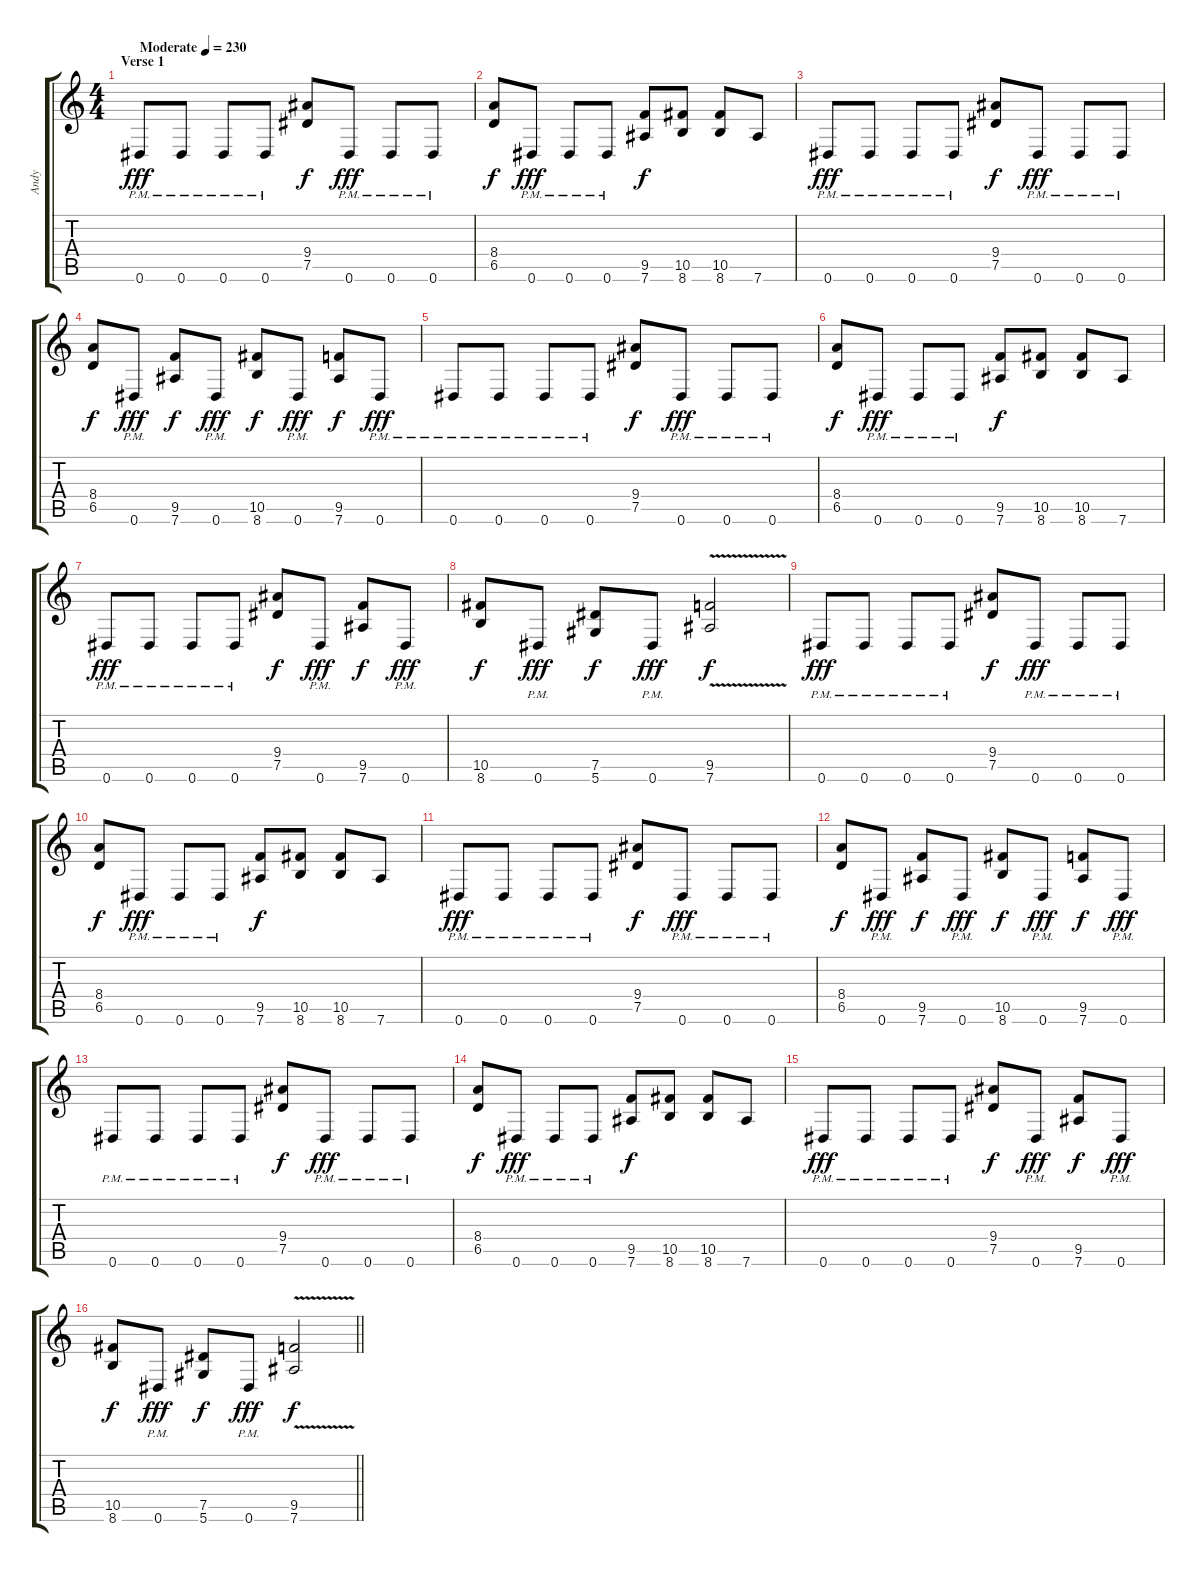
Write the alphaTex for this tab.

\track ("Andy" "Andy") {instrument distortionguitar}
\staff {score tabs}
\tuning (Eb4 Bb3 Gb3 Db3 Ab2 Eb2) {hide}
\ts (4 4)
\section ("" "Verse 1")
\tempo (230 "Moderate")
\clef g2
\ks c
0.6{pm}.8{dy fff instrument distortionguitar} 0.6{pm}.8 0.6{pm}.8 0.6{pm}.8 (9.4 7.5).8{dy f} 0.6{pm}.8{dy fff} 0.6{pm}.8 0.6{pm}.8 |
(8.4 6.5).8{dy f} 0.6{pm}.8{dy fff} 0.6{pm}.8 0.6{pm}.8 (9.5 7.6).8{dy f} (10.5 8.6).8 (10.5 8.6).8 7.6.8 |
0.6{pm}.8{dy fff} 0.6{pm}.8 0.6{pm}.8 0.6{pm}.8 (9.4 7.5).8{dy f} 0.6{pm}.8{dy fff} 0.6{pm}.8 0.6{pm}.8 |
(8.4 6.5).8{dy f} 0.6{pm}.8{dy fff} (9.5 7.6).8{dy f} 0.6{pm}.8{dy fff} (10.5 8.6).8{dy f} 0.6{pm}.8{dy fff} (9.5 7.6).8{dy f} 0.6{pm}.8{dy fff} |
0.6{pm}.8 0.6{pm}.8 0.6{pm}.8 0.6{pm}.8 (9.4 7.5).8{dy f} 0.6{pm}.8{dy fff} 0.6{pm}.8 0.6{pm}.8 |
(8.4 6.5).8{dy f} 0.6{pm}.8{dy fff} 0.6{pm}.8 0.6{pm}.8 (9.5 7.6).8{dy f} (10.5 8.6).8 (10.5 8.6).8 7.6.8 |
0.6{pm}.8{dy fff} 0.6{pm}.8 0.6{pm}.8 0.6{pm}.8 (9.4 7.5).8{dy f} 0.6{pm}.8{dy fff} (9.5 7.6).8{dy f} 0.6{pm}.8{dy fff} |
(10.5 8.6).8{dy f} 0.6{pm}.8{dy fff} (7.5 5.6).8{dy f} 0.6{pm}.8{dy fff} (9.5{v} 7.6{v}).2{dy f} |
0.6{pm}.8{dy fff} 0.6{pm}.8 0.6{pm}.8 0.6{pm}.8 (9.4 7.5).8{dy f} 0.6{pm}.8{dy fff} 0.6{pm}.8 0.6{pm}.8 |
(8.4 6.5).8{dy f} 0.6{pm}.8{dy fff} 0.6{pm}.8 0.6{pm}.8 (9.5 7.6).8{dy f} (10.5 8.6).8 (10.5 8.6).8 7.6.8 |
0.6{pm}.8{dy fff} 0.6{pm}.8 0.6{pm}.8 0.6{pm}.8 (9.4 7.5).8{dy f} 0.6{pm}.8{dy fff} 0.6{pm}.8 0.6{pm}.8 |
(8.4 6.5).8{dy f} 0.6{pm}.8{dy fff} (9.5 7.6).8{dy f} 0.6{pm}.8{dy fff} (10.5 8.6).8{dy f} 0.6{pm}.8{dy fff} (9.5 7.6).8{dy f} 0.6{pm}.8{dy fff} |
0.6{pm}.8 0.6{pm}.8 0.6{pm}.8 0.6{pm}.8 (9.4 7.5).8{dy f} 0.6{pm}.8{dy fff} 0.6{pm}.8 0.6{pm}.8 |
(8.4 6.5).8{dy f} 0.6{pm}.8{dy fff} 0.6{pm}.8 0.6{pm}.8 (9.5 7.6).8{dy f} (10.5 8.6).8 (10.5 8.6).8 7.6.8 |
0.6{pm}.8{dy fff} 0.6{pm}.8 0.6{pm}.8 0.6{pm}.8 (9.4 7.5).8{dy f} 0.6{pm}.8{dy fff} (9.5 7.6).8{dy f} 0.6{pm}.8{dy fff} |
\barLineRight lightlight
(10.5 8.6).8{dy f} 0.6{pm}.8{dy fff} (7.5 5.6).8{dy f} 0.6{pm}.8{dy fff} (9.5{v} 7.6{v}).2{dy f}
